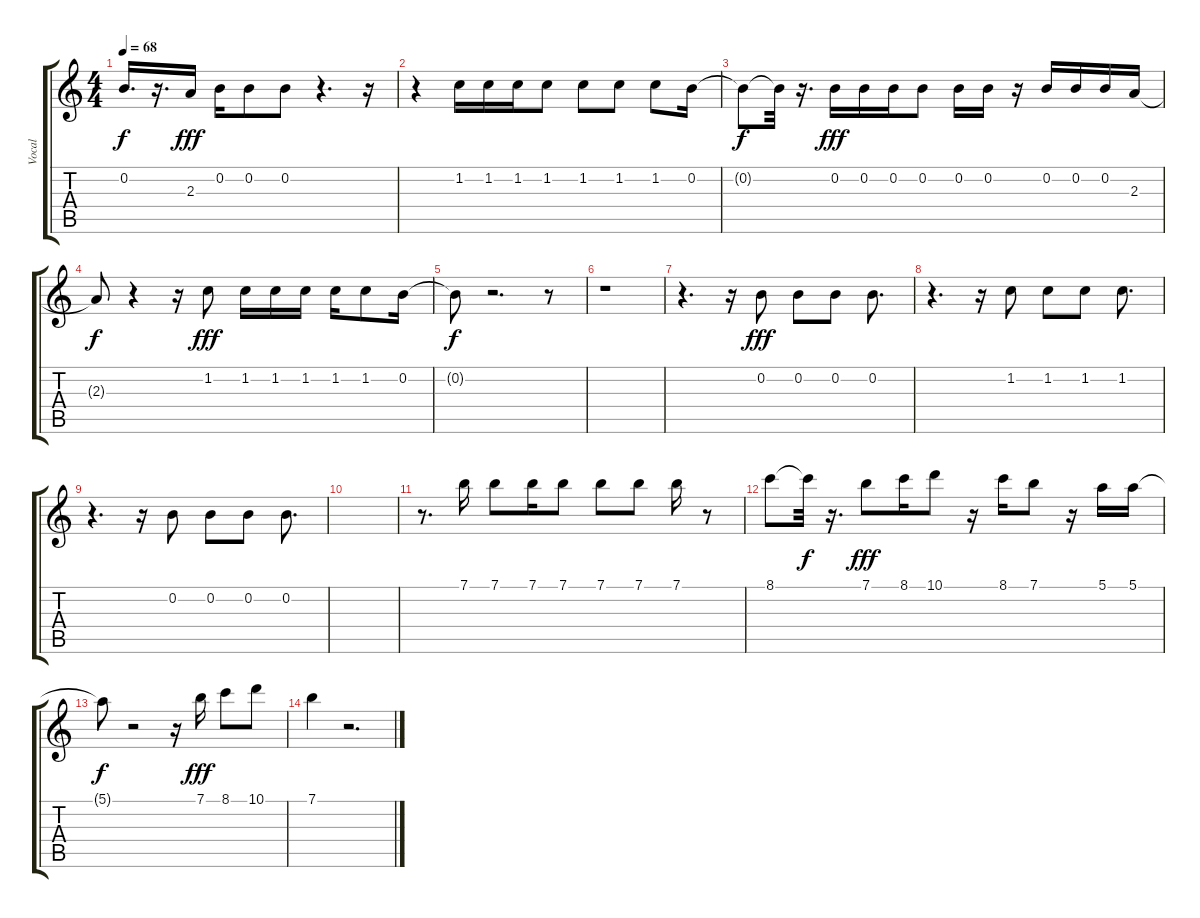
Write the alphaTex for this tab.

\track ("Vocal" "Vocal") {instrument distortionguitar}
\staff {score tabs}
\tuning (E4 B3 G3 D3 A2 E2) {hide}
\ts (4 4)
\tempo 68
\clef g2
\ks c
0.2{t}.16{d dy f} r.16{d} 2.3.16{dy fff} 0.2.16 0.2.8 0.2.8 r.4{d} r.16 |
r.4 1.2.16 1.2.16 1.2.16 1.2.8 1.2.8 1.2.8 1.2.8 0.2.16 |
0.2{t}.8{dy f} 0.2{t}.32 r.16{d} 0.2.16{dy fff} 0.2.16 0.2.16 0.2.8 0.2.16 0.2.16 r.16 0.2.16 0.2.16 0.2.16 2.3.16 |
2.3{t}.8{dy f} r.4 r.16 1.2.8{dy fff} 1.2.16 1.2.16 1.2.16 1.2.16 1.2.8 0.2.16 |
0.2{t}.8{dy f} r.2{d} r.8 |
r.1 |
r.4{d} r.16 0.2.8{dy fff} 0.2.8 0.2.8 0.2.8{d} |
r.4{d} r.16 1.2.8 1.2.8 1.2.8 1.2.8{d} |
r.4{d} r.16 0.2.8 0.2.8 0.2.8 0.2.8{d} |
|
r.8{d} 7.1.16 7.1.8 7.1.16 7.1.8 7.1.8 7.1.8 7.1.16 r.8 |
8.1.8 8.1{t}.32{dy f} r.16{d} 7.1.8{dy fff} 8.1.16 10.1.8 r.16 8.1.16 7.1.8 r.16 5.1.16 5.1.16 |
5.1{t}.8{dy f} r.2 r.16 7.1.16{dy fff} 8.1.8 10.1.8 |
7.1.4 r.2{d}
